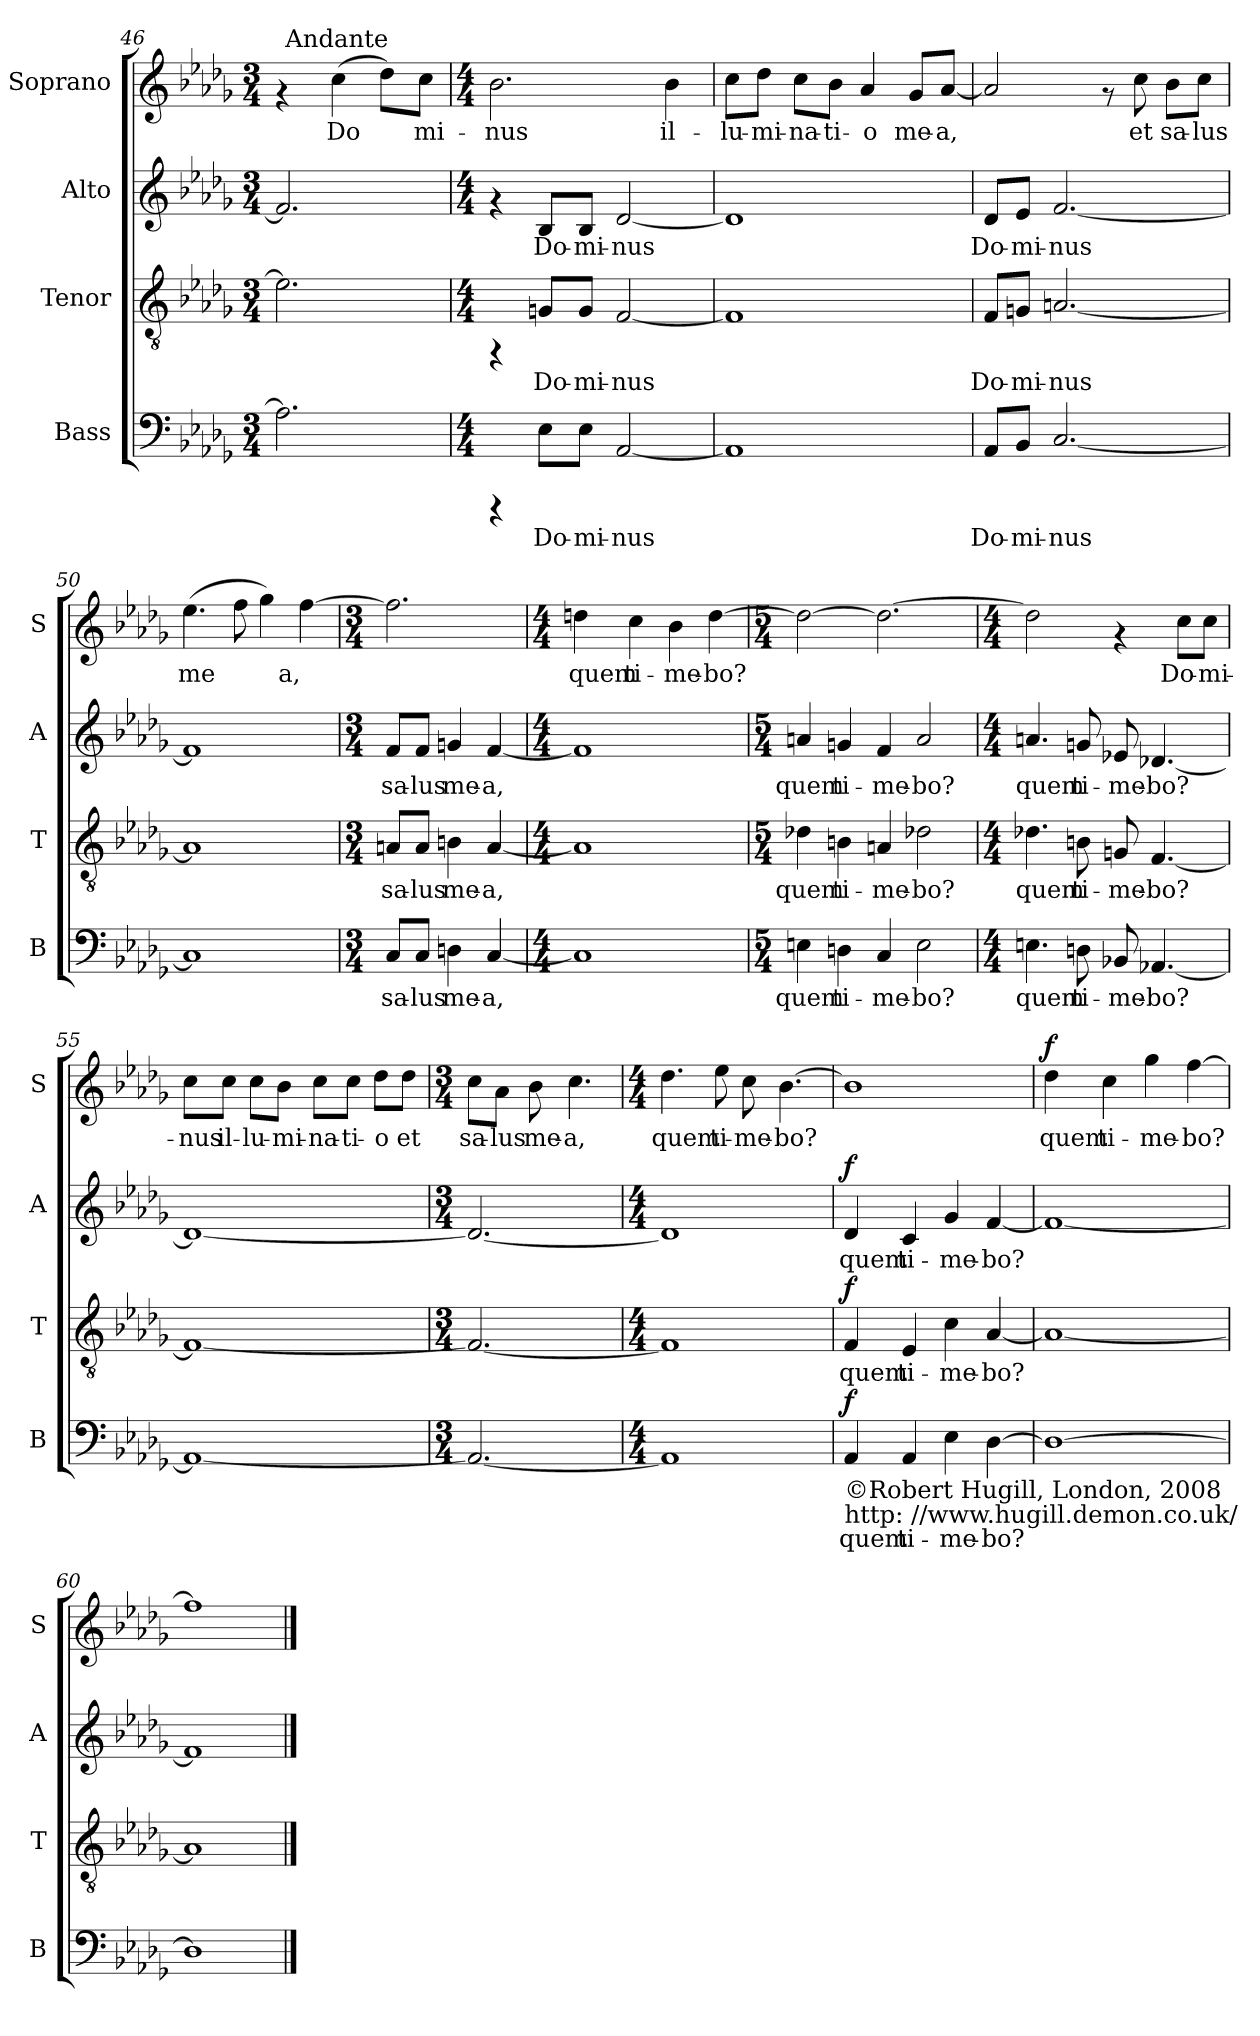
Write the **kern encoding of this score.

**kern	**text	**dynam	**kern	**text	**dynam	**kern	**text	**dynam	**kern	**text	**dynam
*part4	*part4	*part4	*part3	*part3	*part3	*part2	*part2	*part2	*part1	*part1	*part1
*staff4	*staff4	*staff4	*staff3	*staff3	*staff3	*staff2	*staff2	*staff2	*staff1	*staff1	*staff1
*I"Bass	*	*	*I"Tenor	*	*	*I"Alto	*	*	*I"Soprano	*	*
*I'B	*	*	*I'T	*	*	*I'A	*	*	*I'S	*	*
*clefF4	*	*	*clefGv2	*	*	*clefG2	*	*	*clefG2	*	*
*k[b-e-a-d-g-]	*	*	*k[b-e-a-d-g-]	*	*	*k[b-e-a-d-g-]	*	*	*k[b-e-a-d-g-]	*	*
*D-:	*	*	*D-:	*	*	*D-:	*	*	*D-:	*	*
*M3/4	*	*	*M3/4	*	*	*M3/4	*	*	*M3/4	*	*
=46	=46	=46	=46	=46	=46	=46	=46	=46	=46	=46	=46
!	!LO:LY:b:cj	!	!	!LO:LY:b:cj	!	!	!LO:LY:b:cj	!	!	!	!
*	*	*	*	*	*	*	*	*	*^	*	*
2.A-\]	.	.	2.e-\]	.	.	2.f/]	.	.	4rf	64ryy	.	.
!	!	!	!	!	!	!	!	!	!	!LO:TX:a:t=Andante	!	!
.	.	.	.	.	.	.	.	.	.	2ryy	.	.
!	!	!	!	!	!	!	!	!	!	!	!LO:LY:b:cj	!
.	.	.	.	.	.	.	.	.	(>4cc\	.	Do-	.
!	!	!	!	!	!	!	!	!	!	!	!LO:LY:b:cj	!
.	.	.	.	.	.	.	.	.	8dd-\L)	.	--	.
.	.	.	.	.	.	.	.	.	.	8...ryy	.	.
!	!	!	!	!	!	!	!	!	!	!	!LO:LY:b:cj	!
.	.	.	.	.	.	.	.	.	8cc\J	.	-mi-	.
*	*	*	*	*	*	*	*	*	*v	*v	*	*
=47	=47	=47	=47	=47	=47	=47	=47	=47	=47	=47	=47
*M4/4	*	*	*M4/4	*	*	*M4/4	*	*	*M4/4	*	*
*	*	*	*	*	*	*	*	*	*^	*	*
!	!	!	!	!	!	!	!	!	!	!	!LO:LY:b:cj	!
*	*	*	*	*	*	*	*	*	*v	*v	*	*
4rCCC	.	.	4rFF	.	.	4rf	.	.	2.b-\	-nus	.
!	!LO:LY:b:cj	!	!	!LO:LY:b:cj	!	!	!LO:LY:b:cj	!	!	!	!
8E-\L	Do-	.	8Gn/L	Do-	.	8B-/L	Do-	.	.	.	.
!	!LO:LY:b:cj	!	!	!LO:LY:b:cj	!	!	!LO:LY:b:cj	!	!	!	!
8E-\J	-mi-	.	8G/J	-mi-	.	8B-/J	-mi-	.	.	.	.
!	!LO:LY:b:cj	!	!	!LO:LY:b:cj	!	!	!LO:LY:b:cj	!	!	!	!
[<2AA-/	-nus	.	[<2F/	-nus	.	[<2d-/	-nus	.	.	.	.
!	!	!	!	!	!	!	!	!	!	!LO:LY:b:cj	!
.	.	.	.	.	.	.	.	.	4b-\	il-	.
=48	=48	=48	=48	=48	=48	=48	=48	=48	=48	=48	=48
!	!LO:LY:b:cj	!	!	!LO:LY:b:cj	!	!	!LO:LY:b:cj	!	!	!LO:LY:b:cj	!
1AA-]	.	.	1F]	.	.	1d-]	.	.	8cc\L	-lu-	.
!	!	!	!	!	!	!	!	!	!	!LO:LY:b:cj	!
.	.	.	.	.	.	.	.	.	8dd-\J	-mi-	.
!	!	!	!	!	!	!	!	!	!	!LO:LY:b:cj	!
.	.	.	.	.	.	.	.	.	8cc\L	-na-	.
!	!	!	!	!	!	!	!	!	!	!LO:LY:b:cj	!
.	.	.	.	.	.	.	.	.	8b-\J	-ti-	.
!	!	!	!	!	!	!	!	!	!	!LO:LY:b:cj	!
.	.	.	.	.	.	.	.	.	4a-/	-o	.
!	!	!	!	!	!	!	!	!	!	!LO:LY:b:cj	!
.	.	.	.	.	.	.	.	.	8g-/L	me-	.
!	!	!	!	!	!	!	!	!	!	!LO:LY:b:cj	!
.	.	.	.	.	.	.	.	.	[>8a-/J	-a,	.
!!LO:PB:g=z
=49	=49	=49	=49	=49	=49	=49	=49	=49	=49	=49	=49
!	!LO:LY:b:cj	!	!	!LO:LY:b:cj	!	!	!LO:LY:b:cj	!	!	!LO:LY:b:cj	!
8AA-/L	Do-	.	8F/L	Do-	.	8d-/L	Do-	.	2a-/]	.	.
!	!LO:LY:b:cj	!	!	!LO:LY:b:cj	!	!	!LO:LY:b:cj	!	!	!	!
8BB-/J	-mi-	.	8Gn/J	-mi-	.	8e-/J	-mi-	.	.	.	.
!	!LO:LY:b:cj	!	!	!LO:LY:b:cj	!	!	!LO:LY:b:cj	!	!	!	!
[<2.C/	-nus	.	[<2.An/	-nus	.	[<2.f/	-nus	.	.	.	.
.	.	.	.	.	.	.	.	.	8rf	.	.
!	!	!	!	!	!	!	!	!	!	!LO:LY:b:cj	!
.	.	.	.	.	.	.	.	.	8cc\	et	.
!	!	!	!	!	!	!	!	!	!	!LO:LY:b:cj	!
.	.	.	.	.	.	.	.	.	8b-\L	sa-	.
!	!	!	!	!	!	!	!	!	!	!LO:LY:b:cj	!
.	.	.	.	.	.	.	.	.	8cc\J	-lus	.
=50	=50	=50	=50	=50	=50	=50	=50	=50	=50	=50	=50
!	!LO:LY:b:cj	!	!	!LO:LY:b:cj	!	!	!LO:LY:b:cj	!	!	!LO:LY:b:cj	!
1C]	.	.	1A]	.	.	1f]	.	.	(>4.ee-\	me-	.
!	!	!	!	!	!	!	!	!	!	!LO:LY:b:cj	!
.	.	.	.	.	.	.	.	.	8ff\	--	.
!	!	!	!	!	!	!	!	!	!	!LO:LY:b:cj	!
.	.	.	.	.	.	.	.	.	4gg-\)	--	.
!	!	!	!	!	!	!	!	!	!	!LO:LY:b:cj	!
.	.	.	.	.	.	.	.	.	[>4ff\	-a,	.
=51	=51	=51	=51	=51	=51	=51	=51	=51	=51	=51	=51
*M3/4	*	*	*M3/4	*	*	*M3/4	*	*	*M3/4	*	*
!	!LO:LY:b:cj	!	!	!LO:LY:b:cj	!	!	!LO:LY:b:cj	!	!	!LO:LY:b:cj	!
8C/L	sa-	.	8An/L	sa-	.	8f/L	sa-	.	2.ff\]	.	.
!	!LO:LY:b:cj	!	!	!LO:LY:b:cj	!	!	!LO:LY:b:cj	!	!	!	!
8C/J	-lus	.	8A/J	-lus	.	8f/J	-lus	.	.	.	.
!	!LO:LY:b:cj	!	!	!LO:LY:b:cj	!	!	!LO:LY:b:cj	!	!	!	!
4Dn\	me-	.	4Bn\	me-	.	4gn/	me-	.	.	.	.
!	!LO:LY:b:cj	!	!	!LO:LY:b:cj	!	!	!LO:LY:b:cj	!	!	!	!
[<4C/	-a,	.	[<4A/	-a,	.	[<4f/	-a,	.	.	.	.
=52	=52	=52	=52	=52	=52	=52	=52	=52	=52	=52	=52
*M4/4	*	*	*M4/4	*	*	*M4/4	*	*	*M4/4	*	*
!	!LO:LY:b:cj	!	!	!LO:LY:b:cj	!	!	!LO:LY:b:cj	!	!	!LO:LY:b:cj	!
1C]	.	.	1A]	.	.	1f]	.	.	4ddn\	quem	.
!	!	!	!	!	!	!	!	!	!	!LO:LY:b:cj	!
.	.	.	.	.	.	.	.	.	4cc\	ti-	.
!	!	!	!	!	!	!	!	!	!	!LO:LY:b:cj	!
.	.	.	.	.	.	.	.	.	4b-\	-me-	.
!	!	!	!	!	!	!	!	!	!	!LO:LY:b:cj	!
.	.	.	.	.	.	.	.	.	[<4dd\	-bo?	.
!!LO:LB:g=z
=53	=53	=53	=53	=53	=53	=53	=53	=53	=53	=53	=53
*M5/4	*	*	*M5/4	*	*	*M5/4	*	*	*M5/4	*	*
!	!LO:LY:b:cj	!	!	!LO:LY:b:cj	!	!	!LO:LY:b:cj	!	!	!LO:LY:b:cj	!
4En\	quem	.	4d-X\	quem	.	4an/	quem	.	2dd\_>	.	.
!	!LO:LY:b:cj	!	!	!LO:LY:b:cj	!	!	!LO:LY:b:cj	!	!	!	!
4Dn\	ti-	.	4Bn\	ti-	.	4gn/	ti-	.	.	.	.
!	!LO:LY:b:cj	!	!	!LO:LY:b:cj	!	!	!LO:LY:b:cj	!	!	!LO:LY:b:cj	!
4C/	-me-	.	4An/	-me-	.	4f/	-me-	.	2.dd\_>	.	.
!	!LO:LY:b:cj	!	!	!LO:LY:b:cj	!	!	!LO:LY:b:cj	!	!	!	!
2E\	-bo?	.	2d-X\	-bo?	.	2a/	-bo?	.	.	.	.
=54	=54	=54	=54	=54	=54	=54	=54	=54	=54	=54	=54
*M4/4	*	*	*M4/4	*	*	*M4/4	*	*	*M4/4	*	*
!	!LO:LY:b:cj	!	!	!LO:LY:b:cj	!	!	!LO:LY:b:cj	!	!	!LO:LY:b:cj	!
4.En\	quem	.	4.d-X\	quem	.	4.an/	quem	.	2dd\]	.	.
!	!LO:LY:b:cj	!	!	!LO:LY:b:cj	!	!	!LO:LY:b:cj	!	!	!	!
8Dn\	ti-	.	8Bn\	ti-	.	8gn/	ti-	.	.	.	.
!	!LO:LY:b:cj	!	!	!LO:LY:b:cj	!	!	!LO:LY:b:cj	!	!	!	!
8BB-X/	-me-	.	8Gn/	-me-	.	8e-X/	-me-	.	4rf	.	.
!	!LO:LY:b:cj	!	!	!LO:LY:b:cj	!	!	!LO:LY:b:cj	!	!	!	!
[<4.AA-X/	-bo?	.	[<4.F/	-bo?	.	[<4.d-X/	-bo?	.	.	.	.
!	!	!	!	!	!	!	!	!	!	!LO:LY:b:cj	!
.	.	.	.	.	.	.	.	.	8cc\L	Do-	.
!	!	!	!	!	!	!	!	!	!	!LO:LY:b:cj	!
.	.	.	.	.	.	.	.	.	8cc\J	-mi-	.
=55	=55	=55	=55	=55	=55	=55	=55	=55	=55	=55	=55
!	!LO:LY:b:cj	!	!	!LO:LY:b:cj	!	!	!LO:LY:b:cj	!	!	!LO:LY:b:cj	!
1AA-_<	.	.	1F_<	.	.	1d-_<	.	.	8cc\L	-nus	.
!	!	!	!	!	!	!	!	!	!	!LO:LY:b:cj	!
.	.	.	.	.	.	.	.	.	8cc\J	il-	.
!	!	!	!	!	!	!	!	!	!	!LO:LY:b:cj	!
.	.	.	.	.	.	.	.	.	8cc\L	-lu-	.
!	!	!	!	!	!	!	!	!	!	!LO:LY:b:cj	!
.	.	.	.	.	.	.	.	.	8b-\J	-mi-	.
!	!	!	!	!	!	!	!	!	!	!LO:LY:b:cj	!
.	.	.	.	.	.	.	.	.	8cc\L	-na-	.
!	!	!	!	!	!	!	!	!	!	!LO:LY:b:cj	!
.	.	.	.	.	.	.	.	.	8cc\J	-ti-	.
!	!	!	!	!	!	!	!	!	!	!LO:LY:b:cj	!
.	.	.	.	.	.	.	.	.	8dd-\L	-o	.
!	!	!	!	!	!	!	!	!	!	!LO:LY:b:cj	!
.	.	.	.	.	.	.	.	.	8dd-\J	et	.
=56	=56	=56	=56	=56	=56	=56	=56	=56	=56	=56	=56
*M3/4	*	*	*M3/4	*	*	*M3/4	*	*	*M3/4	*	*
!	!LO:LY:b:cj	!	!	!LO:LY:b:cj	!	!	!LO:LY:b:cj	!	!	!LO:LY:b:cj	!
2.AA-/_<	.	.	2.F/_<	.	.	2.d-/_<	.	.	8cc\L	sa-	.
!	!	!	!	!	!	!	!	!	!	!LO:LY:b:cj	!
.	.	.	.	.	.	.	.	.	8a-\J	-lus	.
!	!	!	!	!	!	!	!	!	!	!LO:LY:b:cj	!
.	.	.	.	.	.	.	.	.	8b-\	me-	.
!	!	!	!	!	!	!	!	!	!	!LO:LY:b:cj	!
.	.	.	.	.	.	.	.	.	4.cc\	-a,	.
!!LO:PB:g=z
=57	=57	=57	=57	=57	=57	=57	=57	=57	=57	=57	=57
*M4/4	*	*	*M4/4	*	*	*M4/4	*	*	*M4/4	*	*
!	!LO:LY:b:cj	!	!	!LO:LY:b:cj	!	!	!LO:LY:b:cj	!	!	!LO:LY:b:cj	!
1AA-]	.	.	1F]	.	.	1d-]	.	.	4.dd-\	quem	.
!	!	!	!	!	!	!	!	!	!	!LO:LY:b:cj	!
.	.	.	.	.	.	.	.	.	8ee-\	ti-	.
!	!	!	!	!	!	!	!	!	!	!LO:LY:b:cj	!
.	.	.	.	.	.	.	.	.	8cc\	-me-	.
!	!	!	!	!	!	!	!	!	!	!LO:LY:b:cj	!
.	.	.	.	.	.	.	.	.	[>4.b-\	-bo?	.
=58	=58	=58	=58	=58	=58	=58	=58	=58	=58	=58	=58
!LO:TX:b:t=©Robert Hugill, London, 2008	!	!	!	!	!	!	!	!	!	!	!
!LO:TX:b:t=http&colon; //www.hugill.demon.co.uk/	!	!	!	!	!	!	!	!	!	!	!
!	!LO:LY:b:cj	!LO:DY:a	!	!LO:LY:b:cj	!LO:DY:a	!	!LO:LY:b:cj	!LO:DY:a	!	!LO:LY:b:cj	!
4AA-/	quem	f	4F/	quem	f	4d-/	quem	f	1b-]	.	.
!	!LO:LY:b:cj	!	!	!LO:LY:b:cj	!	!	!LO:LY:b:cj	!	!	!	!
4AA-/	ti-	.	4E-/	ti-	.	4c/	ti-	.	.	.	.
!	!LO:LY:b:cj	!	!	!LO:LY:b:cj	!	!	!LO:LY:b:cj	!	!	!	!
4E-\	-me-	.	4c\	-me-	.	4g-/	-me-	.	.	.	.
!	!LO:LY:b:cj	!	!	!LO:LY:b:cj	!	!	!LO:LY:b:cj	!	!	!	!
[>4D-\	-bo?	.	[<4A-/	-bo?	.	[<4f/	-bo?	.	.	.	.
=59	=59	=59	=59	=59	=59	=59	=59	=59	=59	=59	=59
!	!LO:LY:b:cj	!	!	!LO:LY:b:cj	!	!	!LO:LY:b:cj	!	!	!LO:LY:b:cj	!LO:DY:a
1D-_>	.	.	1A-_<	.	.	1f_<	.	.	4dd-\	quem	f
!	!	!	!	!	!	!	!	!	!	!LO:LY:b:cj	!
.	.	.	.	.	.	.	.	.	4cc\	ti-	.
!	!	!	!	!	!	!	!	!	!	!LO:LY:b:cj	!
.	.	.	.	.	.	.	.	.	4gg-\	-me-	.
!	!	!	!	!	!	!	!	!	!	!LO:LY:b:cj	!
.	.	.	.	.	.	.	.	.	[>4ff\	-bo?	.
=60	=60	=60	=60	=60	=60	=60	=60	=60	=60	=60	=60
!	!LO:LY:b:cj	!	!	!LO:LY:b:cj	!	!	!LO:LY:b:cj	!	!	!LO:LY:b:cj	!
1D-]	.	.	1A-]	.	.	1f]	.	.	1ff]	.	.
==	==	==	==	==	==	==	==	==	==	==	==
*-	*-	*-	*-	*-	*-	*-	*-	*-	*-	*-	*-
